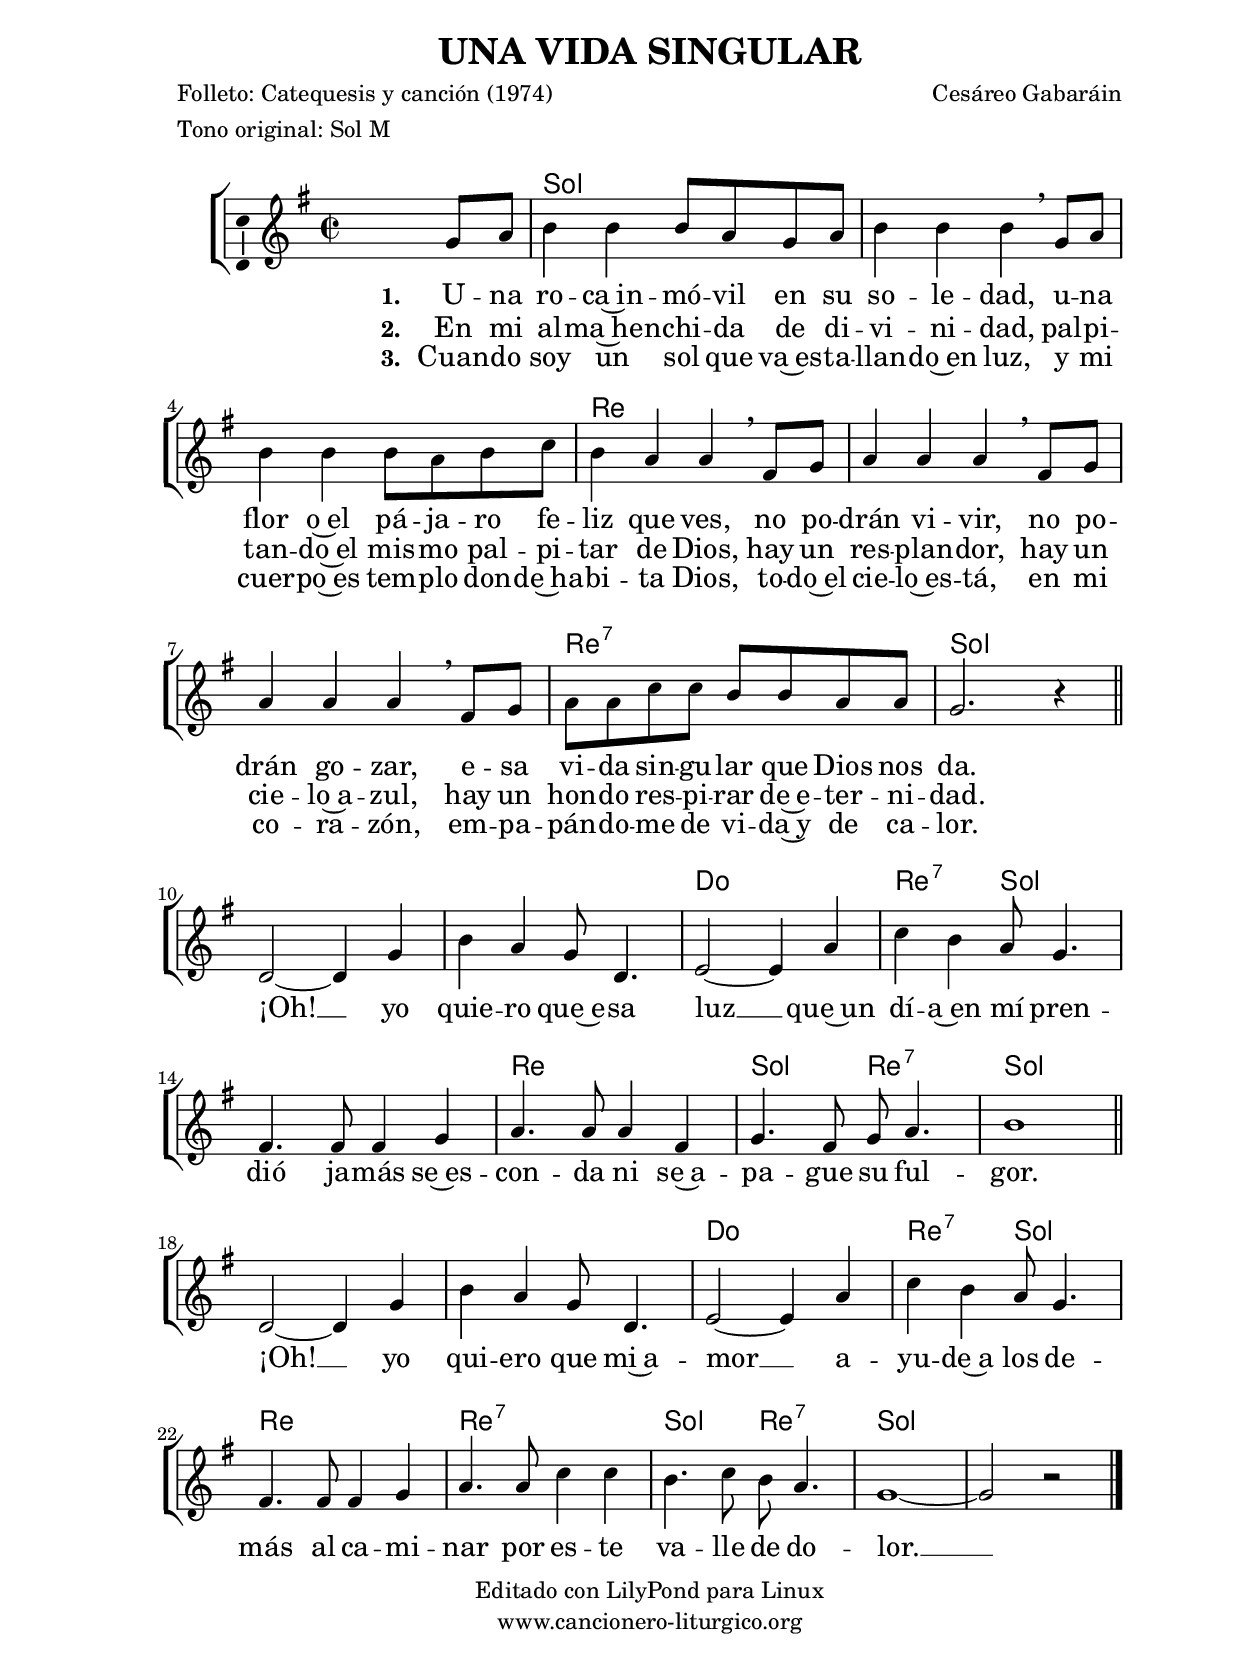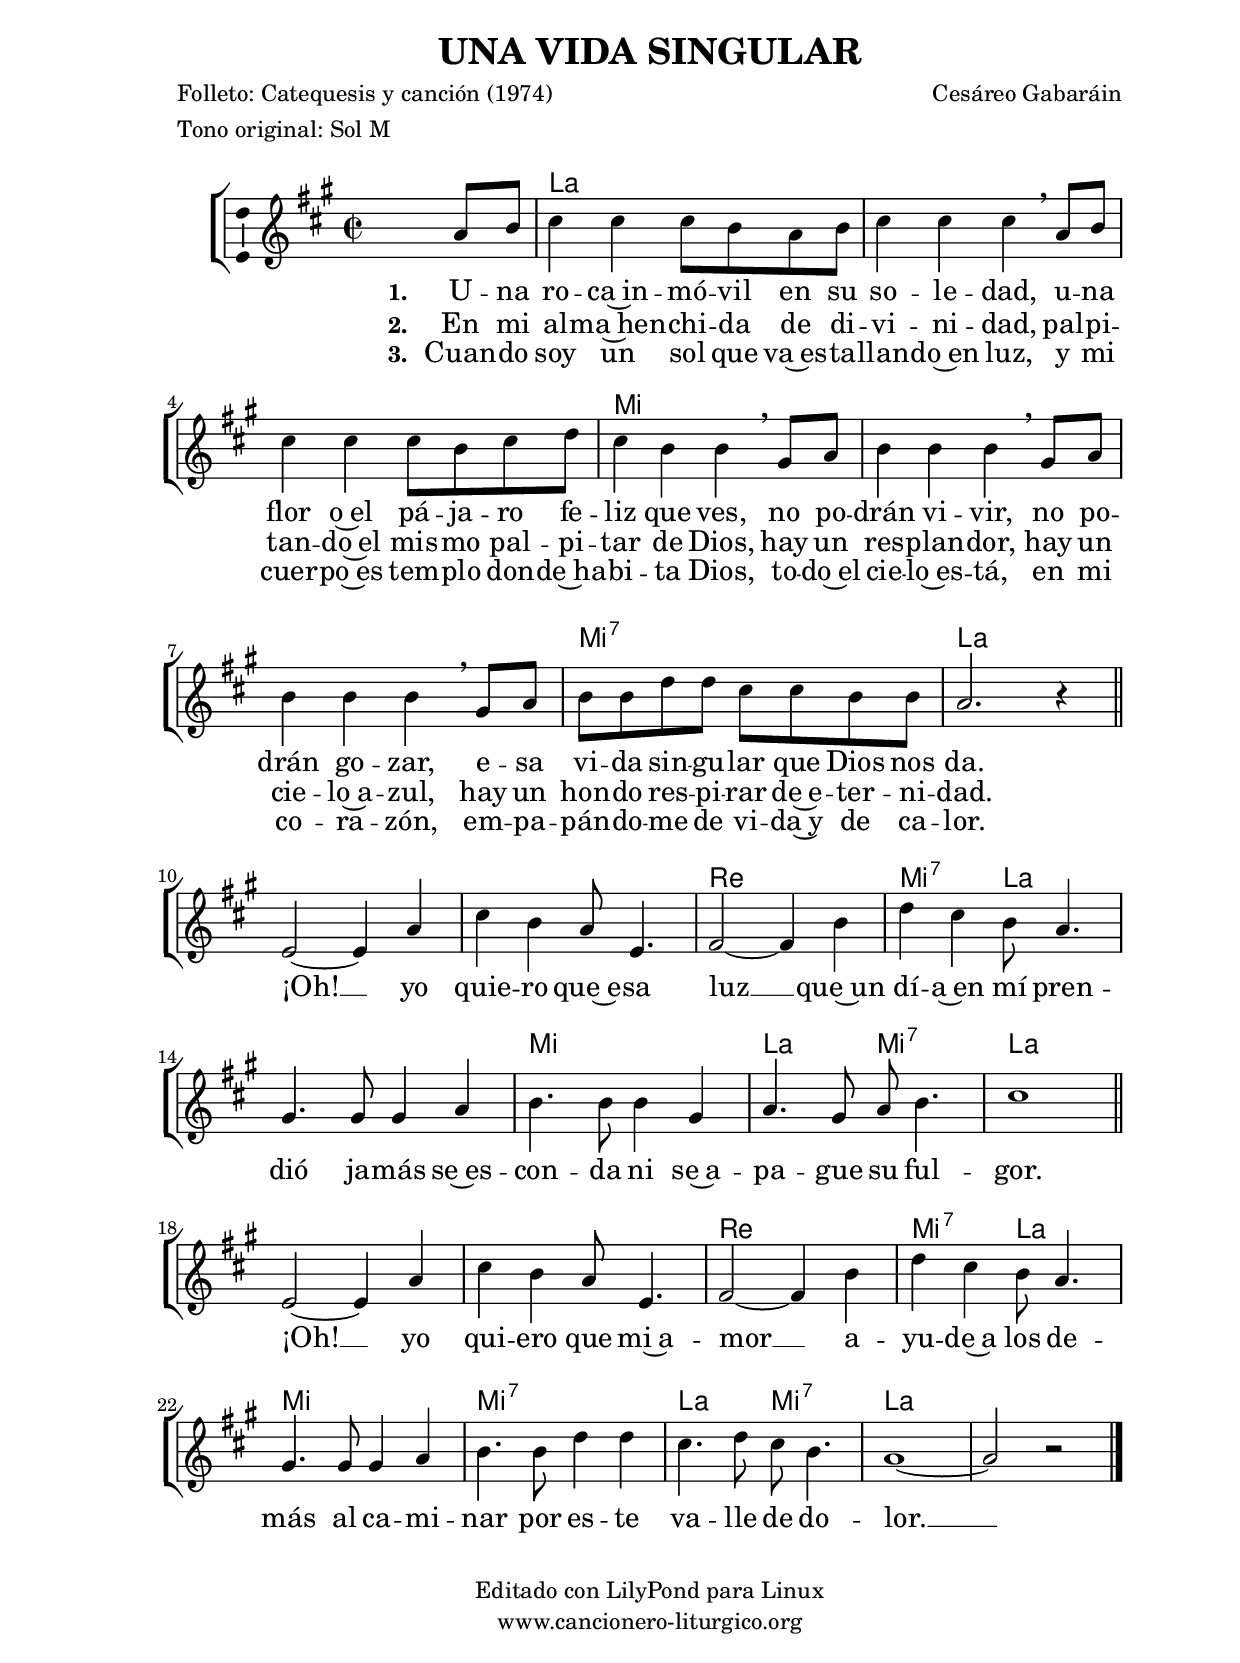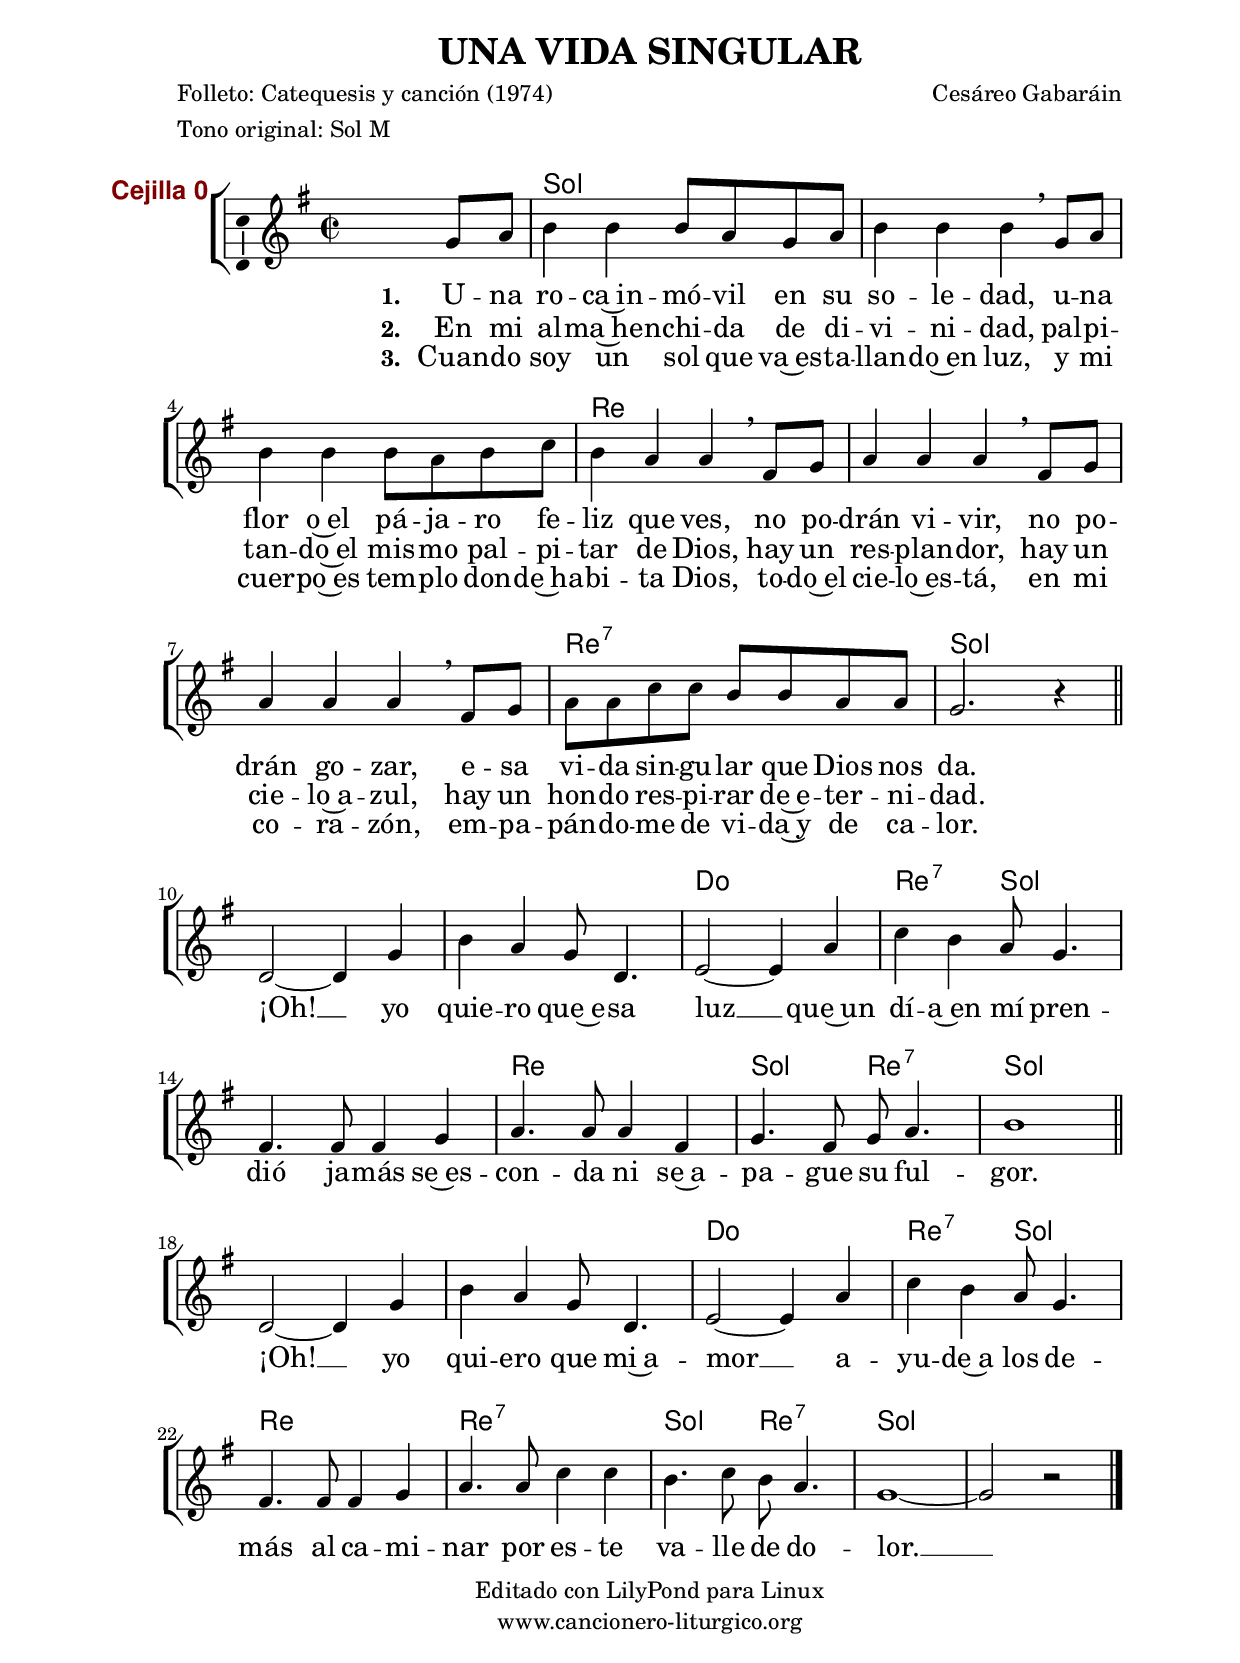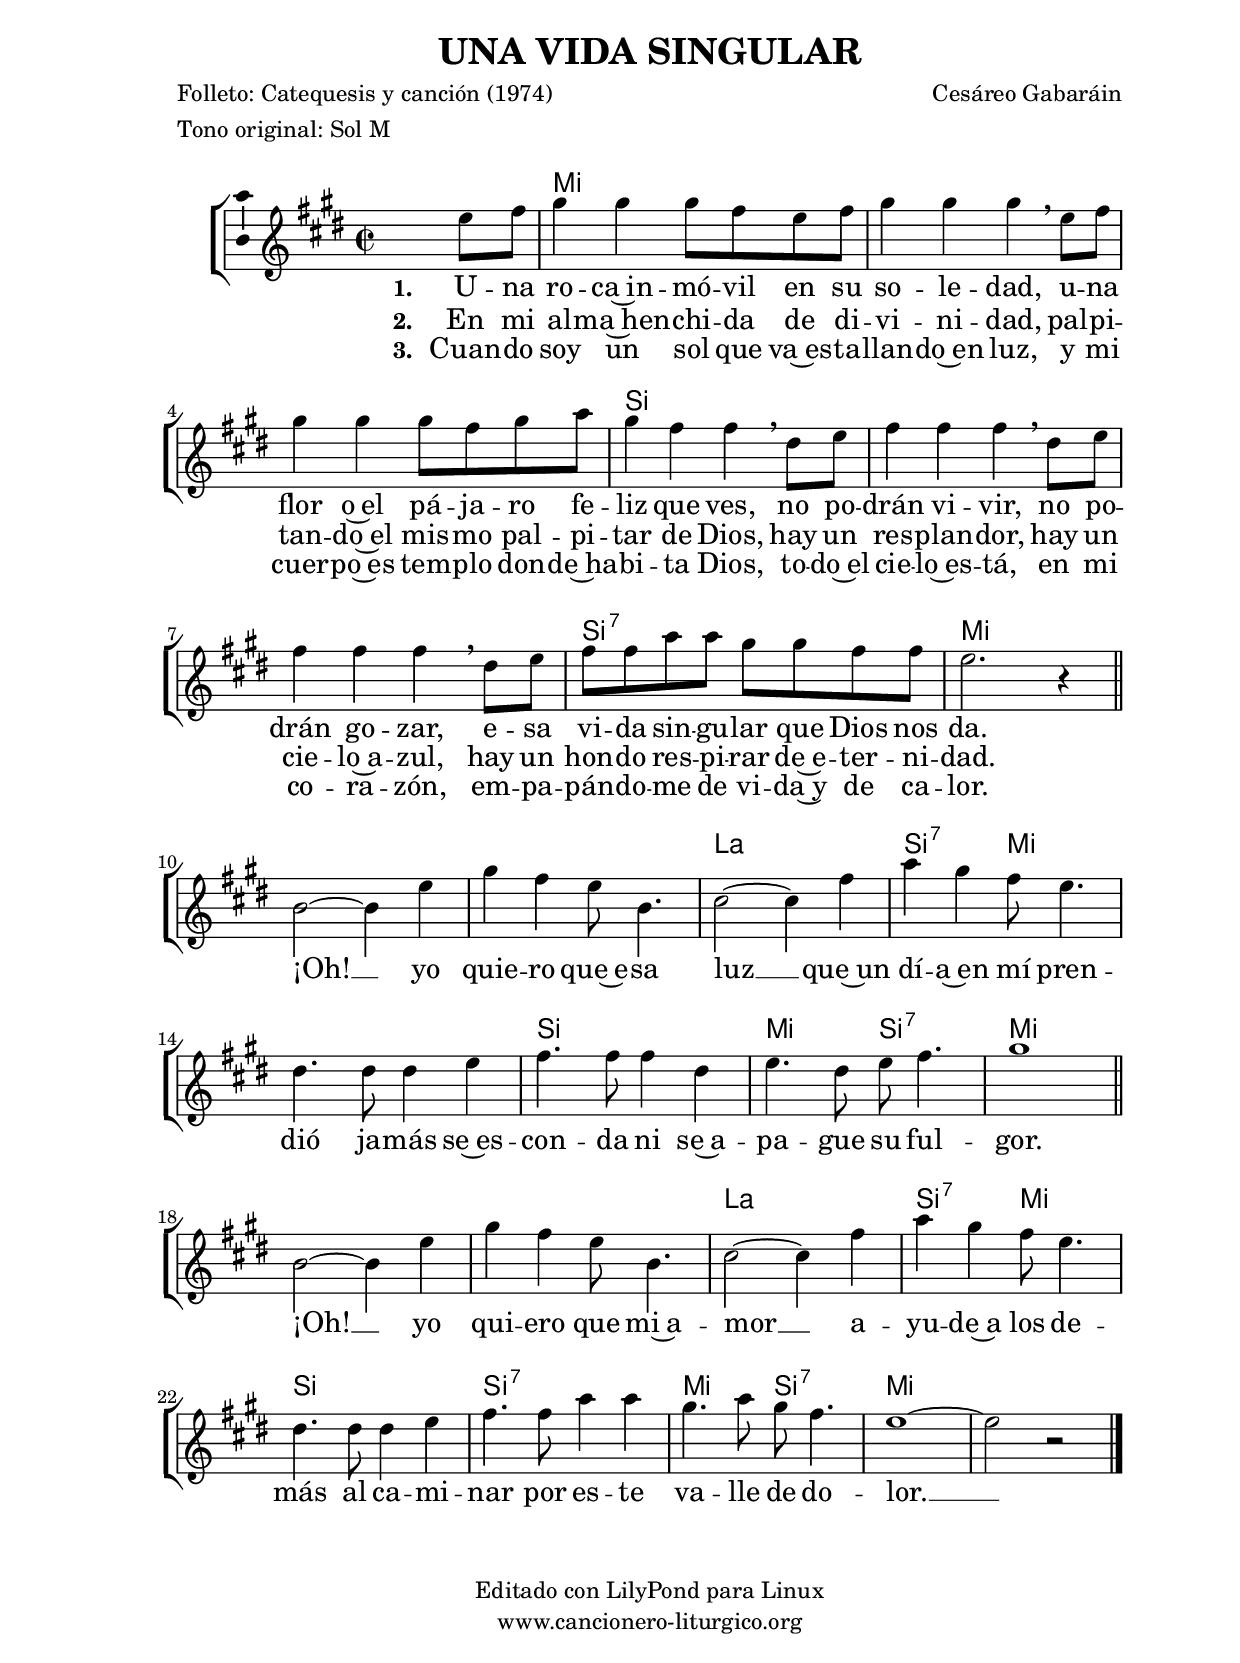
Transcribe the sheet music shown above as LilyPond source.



%versión de lilypond para la que se ha escrito esta partitura:
\version "2.16.0"

	%Tamaño papel
	#(set-default-paper-size "a4")
	%Tamaño partitura
	#(set-global-staff-size 20)
	%No responde al pulsar sobre una nota
	#(ly:set-option 'point-and-click #f)

%parámetros del encabezamiento:
\header {
	title = "UNA VIDA SINGULAR"
	subtitle = ""
	composer = "Cesáreo Gabaráin"
	poet = "Folleto: Catequesis y canción (1974)"
	meter = "Tono original: Sol M"
	arranger = ""
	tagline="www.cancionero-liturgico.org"
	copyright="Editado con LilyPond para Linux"
	tiempo = ""
	usos = "Comunión"
	letra = ""
	}

%parámetros asociados al papel:
\paper {
	oddHeaderMarkup = \markup {\fill-line { \on-the-fly #not-first-page \fromproperty #'header:title \on-the-fly #not-first-page \fromproperty #'header:composer }}
	evenHeaderMarkup = \markup {\fill-line { \fromproperty #'header:composer \fromproperty #'header:title }}
	#(set-paper-size "a4")
	print-page-number = ##f
	first-page-number = 1
	print-first-page-number = ##f
%	head-separation = 3.0 \cm
	top-margin = 2.0 \cm
	bottom-margin = 0.5\cm
%%%	bottom-margin = -2.0\cm
	left-margin = 3.0 \cm
	line-width = 16.0 \cm 
	indent = 8\mm
	interscoreline = 2.\mm
	between-system-space = 15\mm
%	para que las partituras no llenen la hoja:
	ragged-bottom = ##t
%	idem para la última hoja:
	ragged-last-bottom = ##f
%	para que las partituras llenen el ancho del papel:
	ragged-last = ##f
	after-title-space = 2.5 \cm
page-count=1
%system-count=8

	%Flexible Vertical Spacing
%	markup-markup-spacing =
%	#'((basic-distance . 15) (minimum-distance . 15) (padding . 3))
	markup-system-spacing =
	#'((basic-distance . 15) (minimum-distance . 15) (padding . 3))
	system-system-spacing =
	#'((basic-distance . 15) (minimum-distance . 15) (padding . 3))
	score-system-spacing =
	#'((basic-distance . 15) (minimum-distance . 15) (padding . 5))
%	top-system-spacing = % header
%	#'((basic-distance . 8) (minimum-distance . 0) (padding . 0))
%	top-markup-spacing =
%	#'((basic-distance . 20) (minimum-distance . 20) (padding . 0))
	last-bottom-spacing = % footer
	#'((basic-distance . 5) (minimum-distance . 5) (padding . 0))
%	score-markup-spacing =
%	#'((basic-distance . 16) (minimum-distance . 13) (padding . 0))

	}


%parámetros que afectan a toda la partitura:
global = {
	%clave de sol (G):
	\clef G
	%armadura:
%%%	\transpose g a
	\key g \major
	\tempo 4=200
	\set Score.tempoHideNote = ##t
	}


acordes = {
	\italianChords
	\chordmode {
%%%	\transpose g a
{

s1 g1 s s
d s s
d:7 g s s
c d2:7 g s1 d g2 d2:7
g1 s s c d2:7 g
d1 d:7 g2 d:7 g1 s

	}
	}
}

melodia = 
%%%\transpose g a
{
	\relative c''{
	\time 2/2

%1
s2 s4 g8 a
b4 b b8 a g a
b4 b b \breathe g8 a
b4 b b8 a b c
b4 a a \breathe fis8 g
a4 a a \breathe fis8 g
a4 a a \breathe fis8 g
a8 a c c b b a a
g2. r4

\break
\bar "||"

d2~d4 g4
b4 a g8 d4.
e2~e4 a4
c4 b a8 g4.
fis4. fis8 fis4 g
a4. a8 a4 fis
g4. fis8 g a4.
b1

\break
\bar "||"

d,2~d4 g4
b4 a g8 d4.
e2~e4 a4
c4 b a8 g4.
fis4. fis8 fis4 g
a4. a8 c4 c
b4. c8 b a4.
g1~
g2 r2

\bar "|."
	}
	}


texto = \lyricmode {
\set stanza =#"1. " U -- na ro -- ca~in -- mó -- vil en su so -- le -- dad,
u -- na flor o~el pá -- ja -- ro fe -- liz que ves,
no po -- drán vi -- vir, no po -- drán go -- zar,
e -- sa vi -- da sin -- gu -- lar que Dios nos da.

¡Oh! __ yo quie -- ro que~e -- sa luz __
que~un dí -- a~en mí pren -- dió
ja -- más se~es -- con -- da ni se~a -- pa -- gue su ful -- gor.

¡Oh! __ yo qui -- ero que mi~a -- mor __
a -- yu -- de~a los de -- más al ca -- mi -- nar
por es -- te va -- lle de do -- lor. __

	}

textodos = \lyricmode {
\set stanza =#"2. " En mi al -- ma~hen -- chi -- da de di -- vi -- ni -- dad,
pal -- pi -- tan -- do~el mis -- mo pal -- pi -- tar de Dios,
hay un res -- plan -- dor, hay un cie -- lo~a -- zul,
hay un hon -- do res -- pi -- rar de~e -- ter -- ni -- dad.

	}

textotres = \lyricmode {
\set stanza =#"3. " Cuan -- do soy un sol que va~es -- ta -- llan -- do~en luz,
y mi cuer -- po~es tem -- plo don -- de~ha -- bi -- ta Dios,
to -- do~el cie -- lo~es -- tá, en mi co -- ra -- zón,
em -- pa -- pán -- do -- me de vi -- da~y de ca -- lor.

	}


acordesStaff = \context ChordNames = acordesStaff <<
	\set chordChanges = ##t
	\acordes
	>>


%%%%%%%%%%%%%%%%%%%%%%%%%%%%%%%%%%% CEJILLA %%%%%%%%%%%%%%%%%%%%%%%%%%%%%%%%%%%
acordescejilla = {
%%%	\override ChordNames.ChordName #'font-size = #-1
%%%	\override ChordNames.ChordName #'font-series = #'bold
	\transpose c c {
		\acordes
		}
	}

acordescejillaStaff = \context ChordNames = acordescejillaStaff <<
	\set Staff.instrumentName = \markup \with-color #darkred \larger \bold \sans "Cejilla 0"
	\set chordChanges = ##t
	\acordescejilla
	>>
%%%%%%%%%%%%%%%%%%%%%%%%%%%%%%%%%%% CEJILLA %%%%%%%%%%%%%%%%%%%%%%%%%%%%%%%%%%%


vozStaff = \context Voice = vozStaff
\with {\consists "Ambitus_engraver"}
<<
%	\set Staff.instrumentName = ""
%	\set Staff.shortInstrumentName = ""
%	\set Staff.midiInstrument = #"clarinet"
%	\set Staff.midiInstrument = #"cello"
%	\set Staff.midiInstrument = #"flute"
	\set Staff.midiInstrument = #"electric guitar (jazz)"
%	\set Staff.midiInstrument = #"english horn"
%	\set Staff.midiInstrument = #"violin"
%	\set Staff.midiInstrument = #"glockenspiel"
	\set Staff.midiMinimumVolume = #0.7
	\set Staff.midiMaximumVolume = #0.9
	\global
	\melodia
	>>

textoStaff = \context Lyrics = textoStaff <<
	\lyricsto vozStaff \texto
	>>

textodosStaff = \context Lyrics = textodosStaff <<
	\lyricsto vozStaff \textodos
	>>

textotresStaff = \context Lyrics = textotresStaff <<
	\lyricsto vozStaff \textotres
	>>


\book {
	\score {
		\context ChoirStaff {
			\override StaffGroup.SystemStartBracket #'collapse-height = #1
			\override Score.SystemStartBar #'collapse-height = #1
			<<
			\acordesStaff
			\vozStaff
			\textoStaff
			\textodosStaff
			\textotresStaff
			>>
			}
		\layout {
	 		\context {
				\Lyrics
				\override LyricText #'font-size = #2
				}
	 		 \context {
				\Score
				\override StaffSymbol #'staff-space = #(magstep +3)
				}
			}
		}
	\score {
		\unfoldRepeats
		\context ChoirStaff {
			<<
			\acordesStaff
			\vozStaff
			>>
			}
		\midi {
	 		\context {
	 			\Score
				tempoWholesPerMinute = #(ly:make-moment 70 4)
				}
			}
		}
	}


%Partitura para guitarra
#(define output-suffix "G")
\book {
	\score {
		\context ChoirStaff {
			\override StaffGroup.SystemStartBracket #'collapse-height = #1
			\override Score.SystemStartBar #'collapse-height = #1
			<<
			\acordescejillaStaff
			\vozStaff
			\textoStaff
			\textodosStaff
			\textotresStaff
			>>
			}
		\layout {
%%%%%%%%%%%%%%%%%%%%%%%%%%%%%%%%%%% CEJILLA %%%%%%%%%%%%%%%%%%%%%%%%%%%%%%%%%%%
			\context {
				\ChordNames \consists Instrument_name_engraver
				}
%%%%%%%%%%%%%%%%%%%%%%%%%%%%%%%%%%% CEJILLA %%%%%%%%%%%%%%%%%%%%%%%%%%%%%%%%%%%
	 		\context {
				\Lyrics
				\override LyricText #'font-size = #2
				}
	 		 \context {
				\Score
				\override StaffSymbol #'staff-space = #(magstep +3)
				}
			}
		}
	}


#(define output-suffix "C")
\book {
	\score {
		\context ChoirStaff {
			\override StaffGroup.SystemStartBracket #'collapse-height = #1
			\override Score.SystemStartBar #'collapse-height = #1
\transpose c d
			<<
			\acordesStaff
			\vozStaff
			\textoStaff
			\textodosStaff
			\textotresStaff
			>>
			}
		\layout {
	    		\context {
				\Lyrics
				\override LyricText #'font-size = #2
				}
	   		 \context {
				\Score
				\override StaffSymbol #'staff-space = #(magstep +3)
				}
			}
		}
	}


#(define output-suffix "S")
\book {
	\score {
		\context ChoirStaff {
			\override StaffGroup.SystemStartBracket #'collapse-height = #1
			\override Score.SystemStartBar #'collapse-height = #1
\transpose c a
			<<
			\acordesStaff
			\vozStaff
			\textoStaff
			\textodosStaff
			\textotresStaff
			>>
			}
		\layout {
	    		\context {
				\Lyrics
				\override LyricText #'font-size = #2
				}
	   		 \context {
				\Score
				\override StaffSymbol #'staff-space = #(magstep +3)
				}
			}
		}
	}


